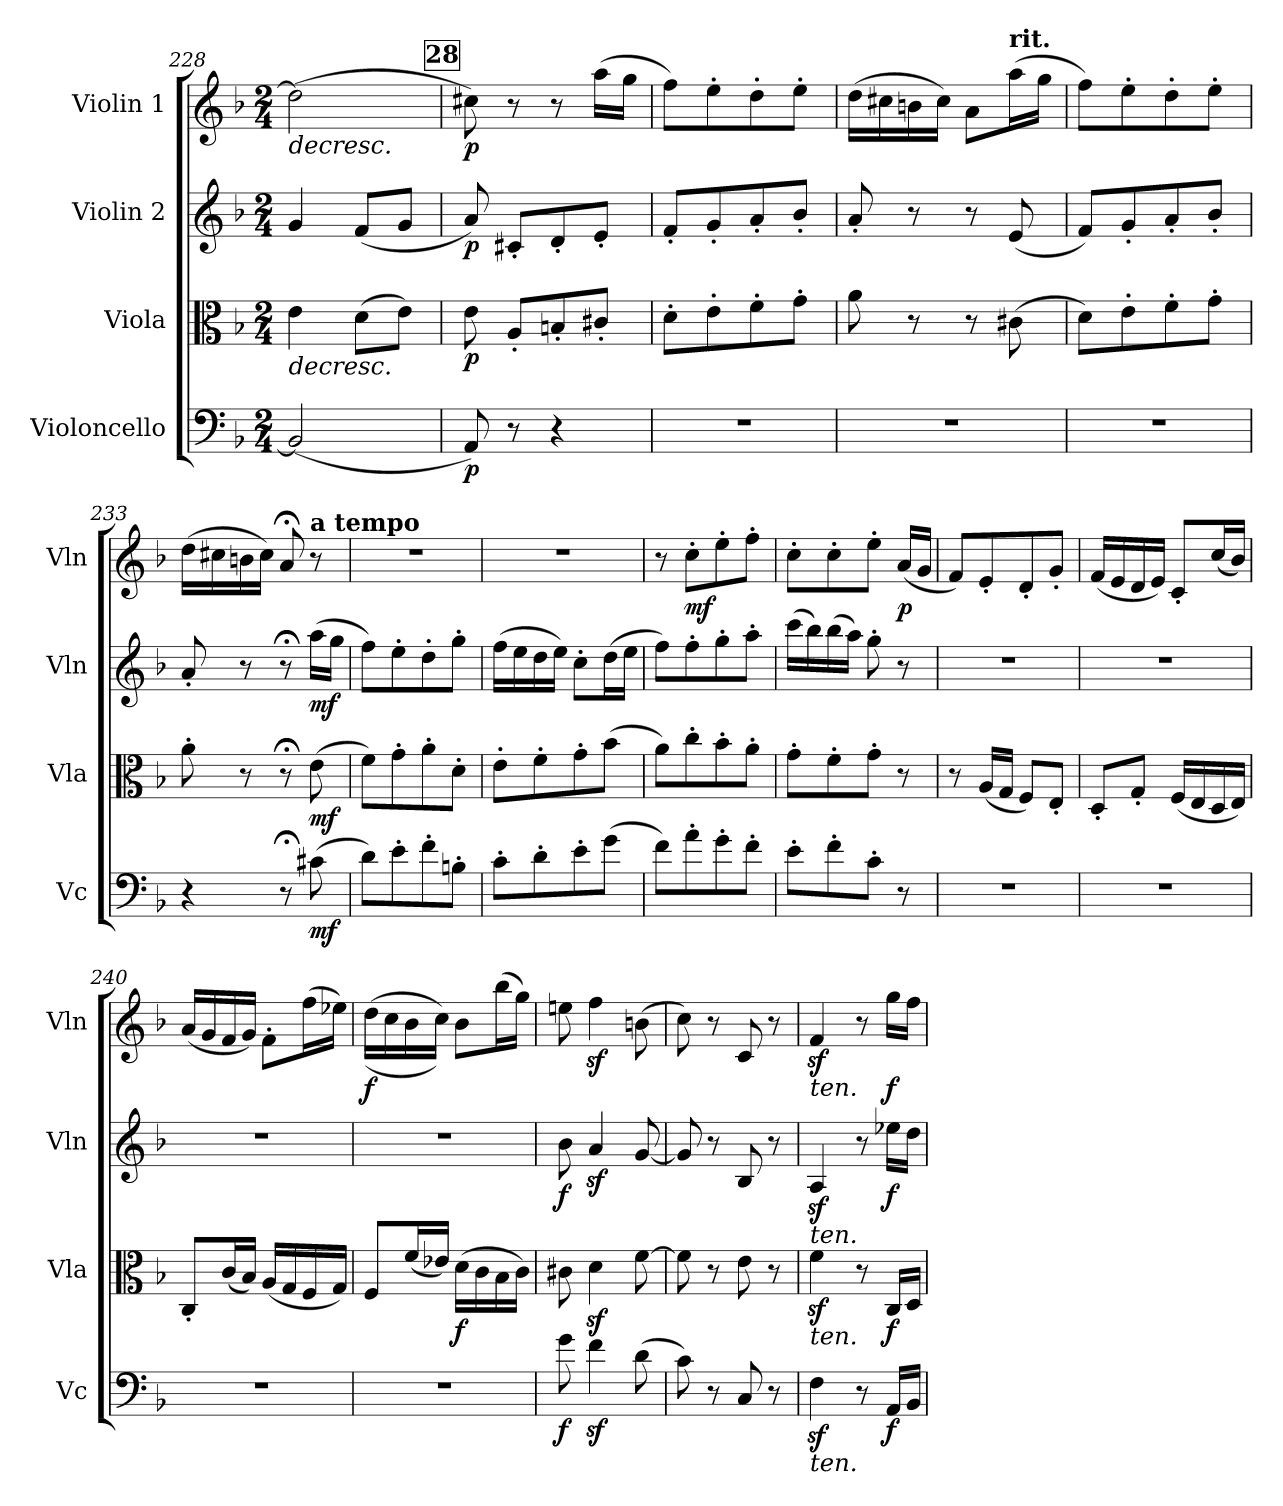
**kern	**dynam	**kern	**dynam	**kern	**dynam	**kern	**dynam
*part4	*part4	*part3	*part3	*part2	*part2	*part1	*part1
*staff4	*staff4	*staff3	*staff3	*staff2	*staff2	*staff1	*staff1
*I"Violoncello	*	*I"Viola	*	*I"Violin 2	*	*I"Violin 1	*
*I'Vc	*	*I'Vla	*	*I'Vln	*	*I'Vln	*
!!LO:LB:g=z
*clefF4	*	*clefC3	*	*clefG2	*	*clefG2	*
*k[b-]	*	*k[b-]	*	*k[b-]	*	*k[b-]	*
*M2/4	*	*M2/4	*	*M2/4	*	*M2/4	*
=228	=228	=228	=228	=228	=228	=228	=228
!	!	!	!LO:HP:b	!	!	!	!LO:HP:b
(2BB-/]	.	4e\	>	4g/	.	(2dd\]	>
.	.	(8d\L	.	(8f/L	.	.	.
.	.	8e\J)	.	8g/J	.	.	.
!!LO:REH:place=s1:a:B:cj:fs=14:t=28
=229	=229	=229	=229	=229	=229	=229	=229
!	!LO:DY:b	!	!LO:DY:b	!	!LO:DY:b	!	!LO:DY:b
8AA/)	p	8e\	p	8a/)	p	8cc#X\)	p
8r	.	8A'/L	.	8c#X'/L	.	8r	.
4r	.	8Bn'/	.	8d'/	.	8r	.
.	.	8c#X'/J	.	8e'/J	.	(16aa\LL	.
.	.	.	.	.	.	16gg\JJ	.
=230	=230	=230	=230	=230	=230	=230	=230
2r	.	8d'\L	.	8f'/L	.	8ff\L)	.
.	.	8e'\	.	8g'/	.	8ee'\	.
.	.	8f'\	.	8a'/	.	8dd'\	.
.	.	8g'\J	.	8b-'/J	.	8ee'\J	.
=231	=231	=231	=231	=231	=231	=231	=231
2r	.	8a\	.	8a'/	.	(16dd\LL	.
.	.	.	.	.	.	16cc#X\	.
.	.	8r	.	8r	.	16bn\	.
.	.	.	.	.	.	16cc#\JJ)	.
.	.	8r	.	8r	.	8a\L	.
!	!	!	!	!	!	!LO:TX:a:B:t=rit.	!
.	.	(8c#X\	.	(8e/	.	(16aa\L	.
.	.	.	.	.	.	16gg\JJ	.
=232	=232	=232	=232	=232	=232	=232	=232
2r	.	8d\L)	.	8f/L)	.	8ff\L)	.
.	.	8e'\	.	8g'/	.	8ee'\	.
.	.	8f'\	.	8a'/	.	8dd'\	.
.	.	8g'\J	.	8b-'/J	.	8ee'\J	.
=233	=233	=233	=233	=233	=233	=233	=233
4r	.	8a'\	.	8a'/	.	(16dd\LL	.
.	.	.	.	.	.	16cc#X\	.
.	.	8r	.	8r	.	16bn\	.
.	.	.	.	.	.	16cc#\JJ)	.
8r;<	.	8r;<	.	8r;<	.	8a;</	.
!	!	!	!	!	!	!LO:TX:a:B:t=a tempo	!
!	!LO:DY:b	!	!LO:DY:b	!	!LO:DY:b	!	!
(8c#X\	mf	(8e\	mf	(16aa\LL	mf	8r	.
.	.	.	.	16gg\JJ	.	.	.
=234	=234	=234	=234	=234	=234	=234	=234
8d\L)	.	8f\L)	.	8ff\L)	.	2r	.
8e'\	.	8g'\	.	8ee'\	.	.	.
8f'\	.	8a'\	.	8dd'\	.	.	.
8Bn'\J	.	8d'\J	.	8gg'\J	.	.	.
!!LO:PB:g=z
=235	=235	=235	=235	=235	=235	=235	=235
8c'\L	.	8e'\L	.	(16ff\LL	.	2r	.
.	.	.	.	16ee\	.	.	.
8d'\	.	8f'\	.	16dd\	.	.	.
.	.	.	.	16ee\JJ)	.	.	.
8e'\	.	8g'\	.	8cc'\L	.	.	.
(8g\J	.	(8b-\J	.	(16dd\L	.	.	.
.	.	.	.	16ee\JJ	.	.	.
=236	=236	=236	=236	=236	=236	=236	=236
8f\L)	.	8a\L)	.	8ff\L)	.	8r	.
!	!	!	!	!	!	!	!LO:DY:b
8a'\	.	8cc'\	.	8ff'\	.	8cc'\L	mf
8g'\	.	8b-'\	.	8gg'\	.	8ee'\	.
8f'\J	.	8a'\J	.	8aa'\J	.	8ff'\J	.
=237	=237	=237	=237	=237	=237	=237	=237
8e'\L	.	8g'\L	.	(16ccc\LL	.	8cc'\L	.
.	.	.	.	16bb-\)	.	.	.
8f'\	.	8f'\	.	(16bb-\	.	8cc'\	.
.	.	.	.	16aa\JJ)	.	.	.
8c'\J	.	8g'\J	.	8gg'\	.	8ee'\J	.
!	!	!	!	!	!	!	!LO:DY:b
8r	.	8r	.	8r	.	(16a/LL	p
.	.	.	.	.	.	16g/JJ	.
=238	=238	=238	=238	=238	=238	=238	=238
2r	.	8r	.	2r	.	8f/L)	.
.	.	(16A/LL	.	.	.	8e'/	.
.	.	16G/JJ	.	.	.	.	.
.	.	8F/L)	.	.	.	8d'/	.
.	.	8E'/J	.	.	.	8g'/J	.
=239	=239	=239	=239	=239	=239	=239	=239
2r	.	8D'/L	.	2r	.	(16f/LL	.
.	.	.	.	.	.	16e/	.
.	.	8G'/J	.	.	.	16d/	.
.	.	.	.	.	.	16e/JJ)	.
.	.	(16F/LL	.	.	.	8c'/L	.
.	.	16E/	.	.	.	.	.
.	.	16D/	.	.	.	(16cc/L	.
.	.	16E/JJ)	.	.	.	16b-/JJ)	.
!!LO:LB:g=z
=240	=240	=240	=240	=240	=240	=240	=240
2r	.	8C'/L	.	2r	.	(16a/LL	.
.	.	.	.	.	.	16g/	.
.	.	(16c/L	.	.	.	16f/	.
.	.	16B-/JJ)	.	.	.	16g/JJ)	.
.	.	(16A/LL	.	.	.	8f'\L	.
.	.	16G/	.	.	.	.	.
.	.	16F/	.	.	.	(16ff\L	.
.	.	16G/JJ)	.	.	.	16ee-X\JJ)	.
.	.	.	.	.	.	.	]
!!LO:LB:g=z
=241	=241	=241	=241	=241	=241	=241	=241
!	!	!	!	!	!	!	!LO:DY:b
2r	.	8F/L	.	2r	.	((16dd\LL	f
.	.	.	.	.	.	16cc\	.
.	.	(16f/L	.	.	.	16b-\	.
.	.	16e-X/JJ)	.	.	.	16cc\JJ))	.
!	!	!	!LO:DY:n=1:b	!	!	!	!
.	.	(16d\LL	] f	.	.	8b-\L	.
.	.	16c\	.	.	.	.	.
.	.	16B-\	.	.	.	(16bb-\L	.
.	.	16c\JJ)	.	.	.	16gg\JJ)	.
=242	=242	=242	=242	=242	=242	=242	=242
!	!LO:DY:b	!	!	!	!LO:DY:b	!	!
8g\	f	8c#X\	.	8b-\	f	8een\	.
4fz<\	.	4dz<\	.	4az</	.	4ffz<\	.
(8d\	.	[8f\	.	[8g/	.	(8bn\	.
=243	=243	=243	=243	=243	=243	=243	=243
8c\)	.	8f\]	.	8g/]	.	8cc\)	.
8r	.	8r	.	8r	.	8r	.
8C/	.	8e\	.	8B-/	.	8c/	.
8r	.	8r	.	8r	.	8r	.
=244	=244	=244	=244	=244	=244	=244	=244
!	!	!	!	!	!	!LO:TX:b:i:t=ten.	!
!	!	!	!	!LO:TX:b:i:t=ten.	!	!	!
!	!	!LO:TX:b:i:t=ten.	!	!	!	!	!
!LO:TX:b:i:t=ten.	!	!	!	!	!	!	!
4Fz<\	.	4fz<\	.	4Az</	.	4fz</	.
8r	.	8r	.	8r	.	8r	.
!	!LO:DY:b	!	!LO:DY:b	!	!LO:DY:b	!	!LO:DY:b
16AA/LL	f	16C/LL	f	16ee-X\LL	f	16gg\LL	f
16BB-/JJ	.	16D/JJ	.	16dd\JJ	.	16ff\JJ	.
=	=	=	=	=	=	=	=
*-	*-	*-	*-	*-	*-	*-	*-
